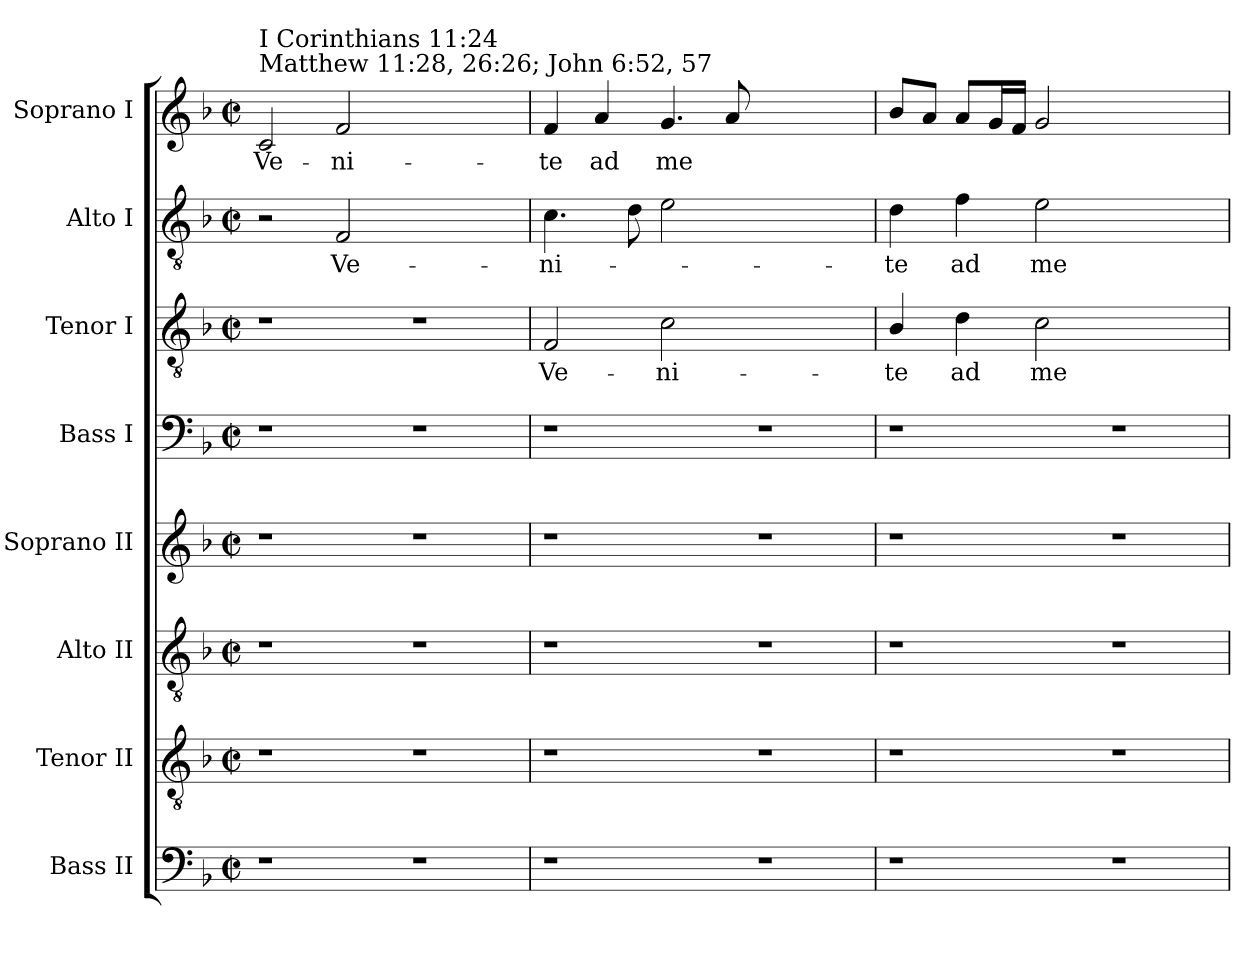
**kern	**kern	**kern	**kern	**kern	**kern	**text	**kern	**text	**kern	**text
*part8	*part7	*part6	*part5	*part4	*part3	*part3	*part2	*part2	*part1	*part1
*staff8	*staff7	*staff6	*staff5	*staff4	*staff3	*staff3	*staff2	*staff2	*staff1	*staff1
*I"Bass II	*I"Tenor II	*I"Alto II	*I"Soprano II	*I"Bass I	*I"Tenor I	*	*I"Alto I	*	*I"Soprano I	*
*I'B. II	*I'T. II	*I'A. II	*I'S. II	*I'B. I	*I'T. I	*	*I'A. I	*	*I'S. I	*
!!LO:PB:g=z
*clefF4	*clefGv2	*clefGv2	*clefG2	*clefF4	*clefGv2	*	*clefGv2	*	*clefG2	*
*	*ITrd7c12	*	*	*	*ITrd7c12	*	*	*	*	*
*k[b-]	*k[b-]	*k[b-]	*k[b-]	*k[b-]	*k[b-]	*	*k[b-]	*	*k[b-]	*
*F:	*F:	*F:	*F:	*F:	*F:	*	*F:	*	*F:	*
*M2/2	*M2/2	*M2/2	*M2/2	*M2/2	*M2/2	*	*M2/2	*	*M2/2	*
*met(c|)	*met(c|)	*met(c|)	*met(c|)	*met(c|)	*met(c|)	*	*met(c|)	*	*met(c|)	*
=1	=1	=1	=1	=1	=1	=1	=1	=1	=1	=1
!	!	!	!	!	!	!	!	!	!LO:TX:a:t=Matthew 11&colon;28, 26&colon;26; John 6&colon;52, 57	!
!	!	!	!	!	!	!	!	!	!LO:TX:t=I Corinthians 11&colon;24	!
!	!	!	!	!	!	!	!	!	!	!LO:LY:b:color=#000000
1r	1r	1r	1r	1r	1r	.	2r	.	2ci/	Ve-
!	!	!	!	!	!	!	!	!LO:LY:b:color=#000000	!	!
!	!	!	!	!	!	!	!	!	!	!LO:LY:b:color=#000000
.	.	.	.	.	.	.	2Fi/	Ve-	2fi/	-ni-
1r	1r	1r	1r	1r	1r	.	1ryy	.	1ryy	.
=2	=2	=2	=2	=2	=2	=2	=2	=2	=2	=2
!	!	!	!	!	!	!LO:LY:b:color=#000000	!	!	!	!
!	!	!	!	!	!	!	!	!LO:LY:b:color=#000000	!	!
!	!	!	!	!	!	!	!	!	!	!LO:LY:b:color=#000000
1r	1r	1r	1r	1r	2FFi/	Ve-	4.ci\	-ni-	4fi/	-te
!	!	!	!	!	!	!	!	!	!	!LO:LY:b:color=#000000
.	.	.	.	.	.	.	.	.	4ai/	ad
.	.	.	.	.	.	.	8di\	.	.	.
!	!	!	!	!	!	!LO:LY:b:color=#000000	!	!	!	!
!	!	!	!	!	!	!	!	!	!	!LO:LY:b:color=#000000
.	.	.	.	.	2Ci\	-ni-	2ei\	.	4.gi/	me
.	.	.	.	.	.	.	.	.	8ai/	.
1r	1r	1r	1r	1r	1ryy	.	1ryy	.	1ryy	.
=3	=3	=3	=3	=3	=3	=3	=3	=3	=3	=3
!	!	!	!	!	!	!LO:LY:b:color=#000000	!	!	!	!
!	!	!	!	!	!	!	!	!LO:LY:b:color=#000000	!	!
1r	1r	1r	1r	1r	4BB-i/	-te	4di\	-te	8b-i/L	.
.	.	.	.	.	.	.	.	.	8ai/J	.
!	!	!	!	!	!	!LO:LY:b:color=#000000	!	!	!	!
!	!	!	!	!	!	!	!	!LO:LY:b:color=#000000	!	!
.	.	.	.	.	4Di\	ad	4fi\	ad	8ai/L	.
.	.	.	.	.	.	.	.	.	16gi/L	.
.	.	.	.	.	.	.	.	.	16fi/JJ	.
!	!	!	!	!	!	!LO:LY:b:color=#000000	!	!	!	!
!	!	!	!	!	!	!	!	!LO:LY:b:color=#000000	!	!
.	.	.	.	.	2Ci\	me	2ei\	me	2gi/	.
1r	1r	1r	1r	1r	1ryy	.	1ryy	.	1ryy	.
=	=	=	=	=	=	=	=	=	=	=
*-	*-	*-	*-	*-	*-	*-	*-	*-	*-	*-
